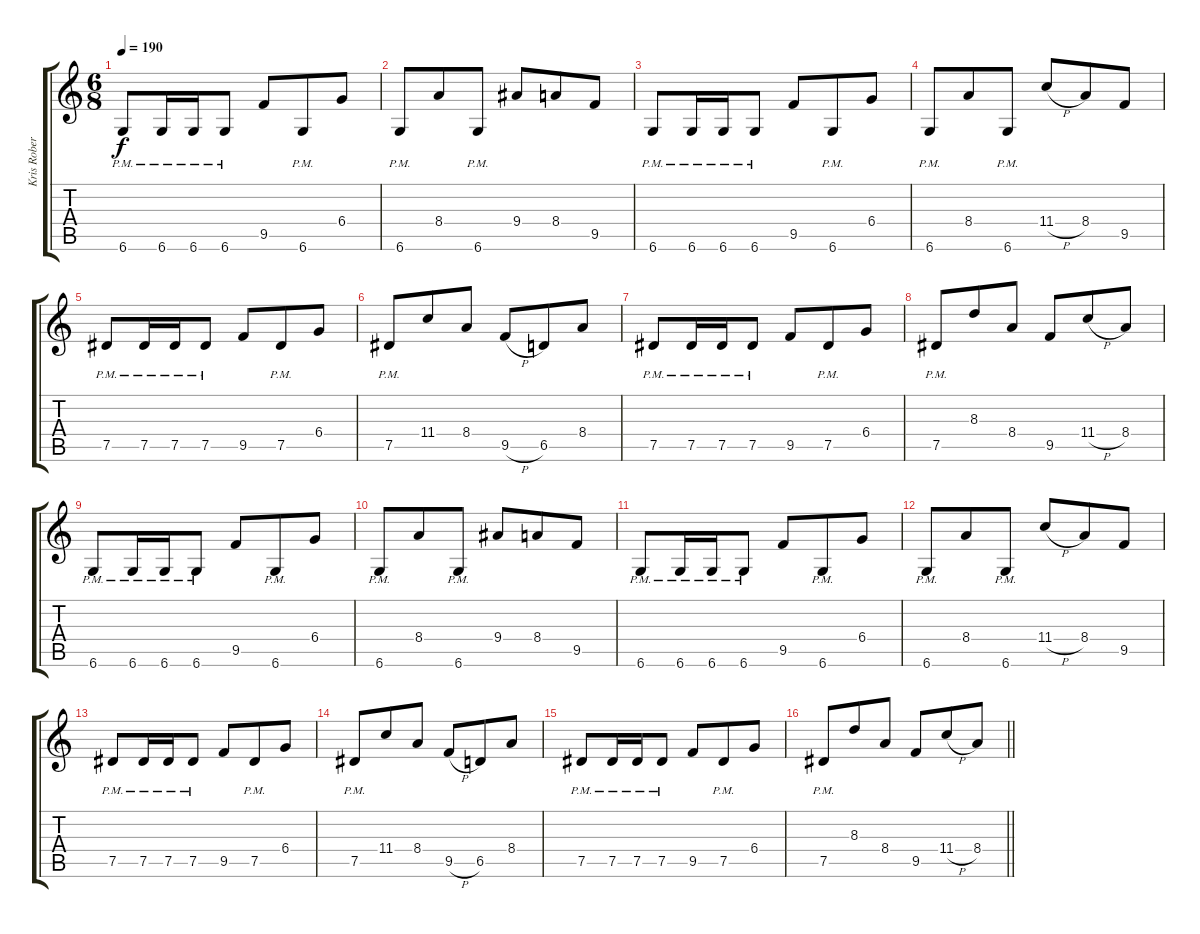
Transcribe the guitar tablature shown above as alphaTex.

\track ("Kris Roberts" "Kris Rober") {instrument overdrivenguitar}
\staff {score tabs}
\tuning (Eb4 Bb3 Gb3 Db3 Ab2 Db2) {hide}
\ts (6 8)
\tempo 190
\clef g2
\ks c
6.6{pm}.8{dy f instrument overdrivenguitar} 6.6{pm}.16 6.6{pm}.16 6.6{pm}.8 9.5.8 6.6{pm}.8 6.4.8 |
6.6{pm}.8 8.4.8 6.6{pm}.8 9.4.8 8.4.8 9.5.8 |
6.6{pm}.8 6.6{pm}.16 6.6{pm}.16 6.6{pm}.8 9.5.8 6.6{pm}.8 6.4.8 |
6.6{pm}.8 8.4.8 6.6{pm}.8 11.4{h}.8 8.4.8 9.5.8 |
7.5{pm}.8 7.5{pm}.16 7.5{pm}.16 7.5{pm}.8 9.5.8 7.5{pm}.8 6.4.8 |
7.5{pm}.8 11.4.8 8.4.8 9.5{h}.8 6.5.8 8.4.8 |
7.5{pm}.8 7.5{pm}.16 7.5{pm}.16 7.5{pm}.8 9.5.8 7.5{pm}.8 6.4.8 |
7.5{pm}.8 8.3.8 8.4.8 9.5.8 11.4{h}.8 8.4.8 |
6.6{pm}.8 6.6{pm}.16 6.6{pm}.16 6.6{pm}.8 9.5.8 6.6{pm}.8 6.4.8 |
6.6{pm}.8 8.4.8 6.6{pm}.8 9.4.8 8.4.8 9.5.8 |
6.6{pm}.8 6.6{pm}.16 6.6{pm}.16 6.6{pm}.8 9.5.8 6.6{pm}.8 6.4.8 |
6.6{pm}.8 8.4.8 6.6{pm}.8 11.4{h}.8 8.4.8 9.5.8 |
7.5{pm}.8 7.5{pm}.16 7.5{pm}.16 7.5{pm}.8 9.5.8 7.5{pm}.8 6.4.8 |
7.5{pm}.8 11.4.8 8.4.8 9.5{h}.8 6.5.8 8.4.8 |
7.5{pm}.8 7.5{pm}.16 7.5{pm}.16 7.5{pm}.8 9.5.8 7.5{pm}.8 6.4.8 |
\barLineRight lightlight
7.5{pm}.8 8.3.8 8.4.8 9.5.8 11.4{h}.8 8.4.8
